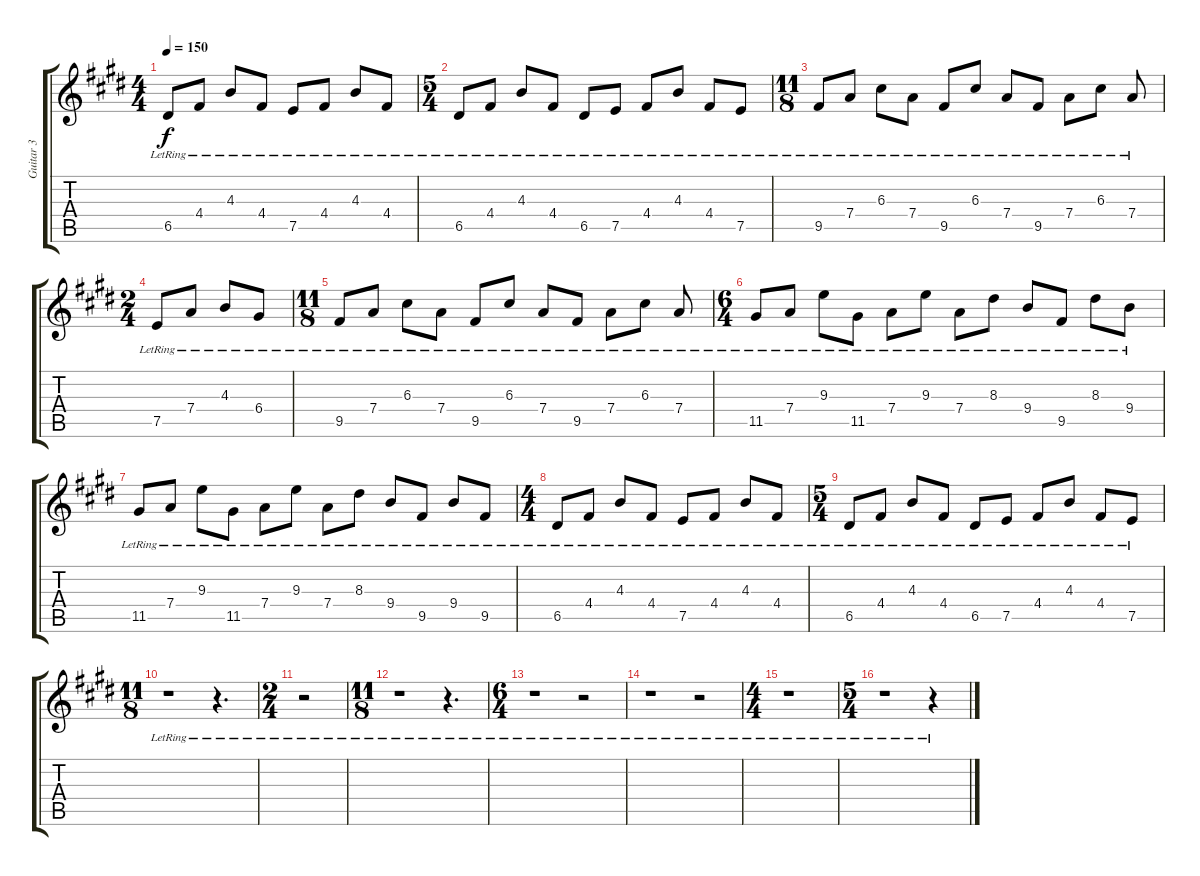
\track ("Guitar 3" "Guitar 3") {instrument electricguitarjazz}
\staff {score tabs}
\tuning (E4 B3 G3 D3 A2 E2) {hide}
\ts (4 4)
\tempo 150
\clef g2
\ks e
6.5{lr}.8{dy f} 4.4{lr}.8 4.3{lr}.8 4.4{lr}.8 7.5{lr}.8 4.4{lr}.8 4.3{lr}.8 4.4{lr}.8 |
\ts (5 4)
6.5{lr}.8 4.4{lr}.8 4.3{lr}.8 4.4{lr}.8 6.5{lr}.8 7.5{lr}.8 4.4{lr}.8 4.3{lr}.8 4.4{lr}.8 7.5{lr}.8 |
\ts (11 8)
9.5{lr}.8 7.4{lr}.8 6.3{lr}.8 7.4{lr}.8 9.5{lr}.8 6.3{lr}.8 7.4{lr}.8 9.5{lr}.8 7.4{lr}.8 6.3{lr}.8 7.4{lr}.8 |
\ts (2 4)
7.5{lr}.8 7.4{lr}.8 4.3{lr}.8 6.4{lr}.8 |
\ts (11 8)
9.5{lr}.8 7.4{lr}.8 6.3{lr}.8 7.4{lr}.8 9.5{lr}.8 6.3{lr}.8 7.4{lr}.8 9.5{lr}.8 7.4{lr}.8 6.3{lr}.8 7.4{lr}.8 |
\ts (6 4)
11.5{lr}.8 7.4{lr}.8 9.3{lr}.8 11.5{lr}.8 7.4{lr}.8 9.3{lr}.8 7.4{lr}.8 8.3{lr}.8 9.4{lr}.8 9.5{lr}.8 8.3{lr}.8 9.4{lr}.8 |
11.5{lr}.8 7.4{lr}.8 9.3{lr}.8 11.5{lr}.8 7.4{lr}.8 9.3{lr}.8 7.4{lr}.8 8.3{lr}.8 9.4{lr}.8 9.5{lr}.8 9.4{lr}.8 9.5{lr}.8 |
\ts (4 4)
6.5{lr}.8 4.4{lr}.8 4.3{lr}.8 4.4{lr}.8 7.5{lr}.8 4.4{lr}.8 4.3{lr}.8 4.4{lr}.8 |
\ts (5 4)
6.5{lr}.8 4.4{lr}.8 4.3{lr}.8 4.4{lr}.8 6.5{lr}.8 7.5{lr}.8 4.4{lr}.8 4.3{lr}.8 4.4{lr}.8 7.5{lr}.8 |
\ts (11 8)
\section ("" "")
r.1 r.4{d} |
\ts (2 4)
r.2 |
\ts (11 8)
r.1 r.4{d} |
\ts (6 4)
r.1 r.2 |
r.1 r.2 |
\ts (4 4)
r.1 |
\ts (5 4)
r.1 r.4
